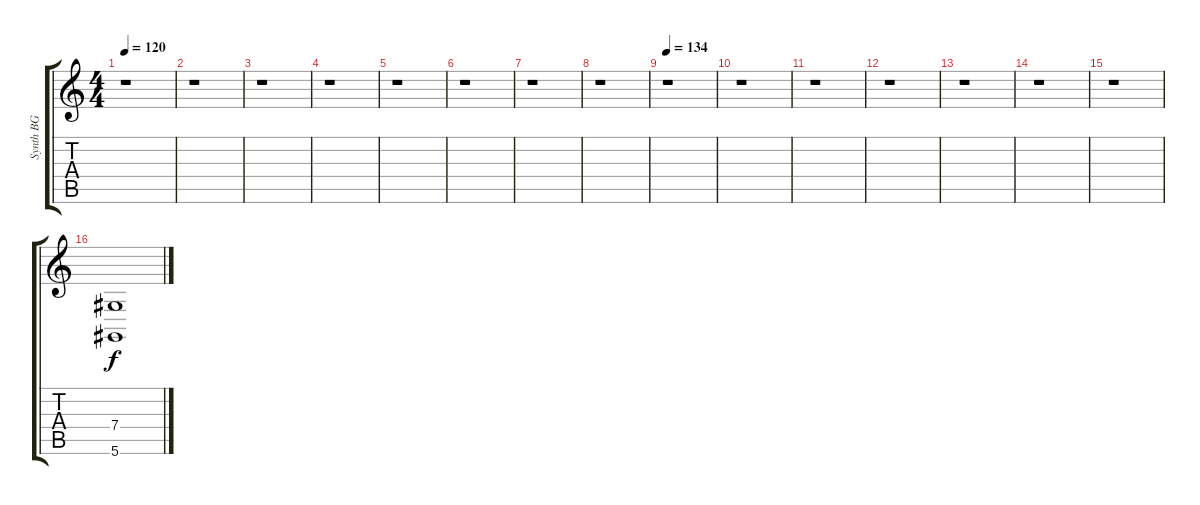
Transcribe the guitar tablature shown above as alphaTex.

\track ("Synth BG" "Synth BG") {instrument stringensemble1}
\staff {score tabs}
\tuning (Eb4 Bb3 Gb3 Db3 Ab2 Eb2) {hide}
\ts (4 4)
\tempo 120
\clef g2
\ks c
r.1{dy f} |
r.1 |
r.1 |
r.1 |
r.1 |
r.1 |
r.1 |
r.1 |
\tempo 134
r.1 |
r.1 |
r.1 |
r.1 |
r.1 |
r.1 |
r.1 |
(7.4 5.6).1
